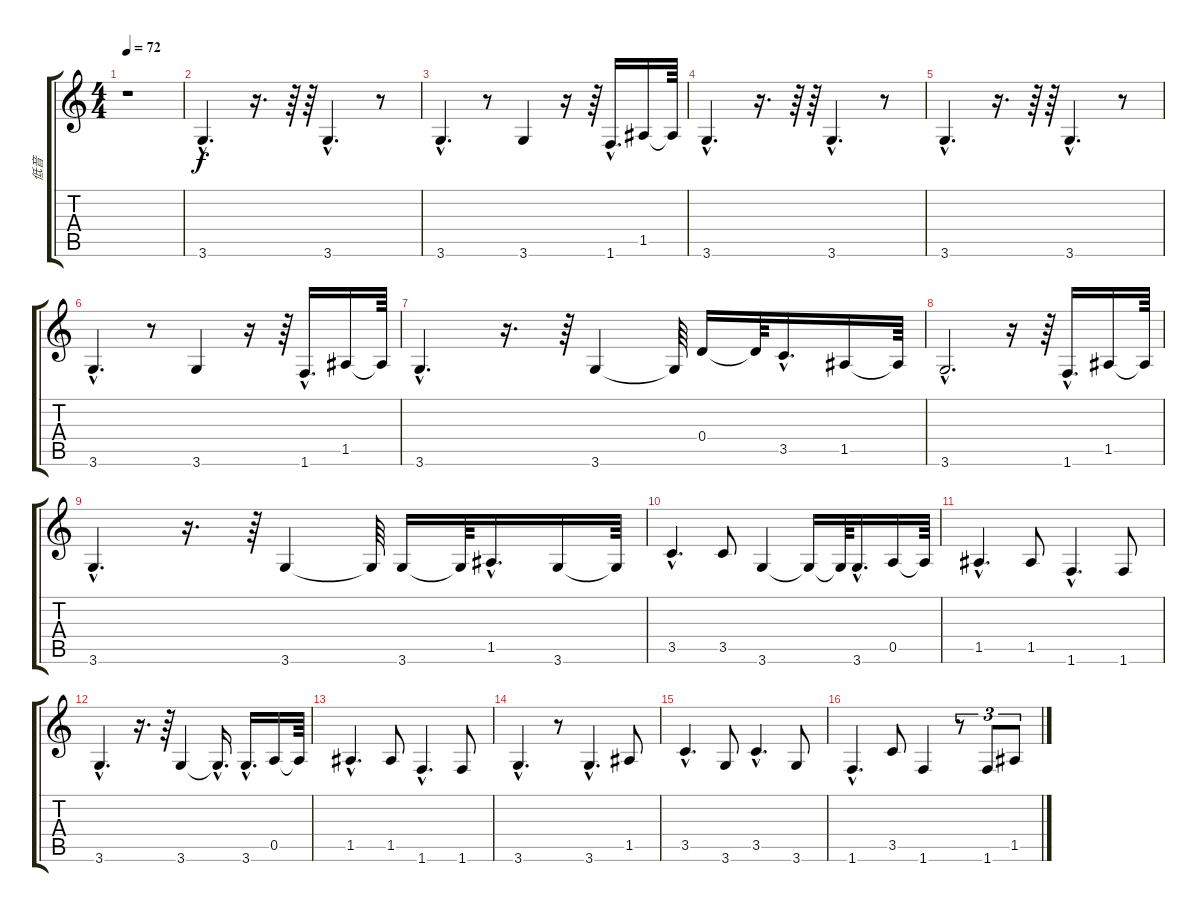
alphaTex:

\track ("低音" "低音") {instrument acousticguitarsteel}
\staff {score tabs}
\tuning (E4 B3 G3 D3 A2 E2) {hide}
\ts (4 4)
\tempo 72
\clef g2
\ks c
r.1{dy f instrument acousticguitarsteel} |
3.6{hac}.4{d} r.16{d} r.64 r.64 3.6{hac}.4{d} r.8 |
3.6{hac}.4{d} r.8 3.6.4 r.16 r.64 1.6{hac}.16{d} 1.5.16 1.5{t}.64 |
3.6{hac}.4{d} r.16{d} r.64 r.64 3.6{hac}.4{d} r.8 |
3.6{hac}.4{d} r.16{d} r.64 r.64 3.6{hac}.4{d} r.8 |
3.6{hac}.4{d} r.8 3.6.4 r.16 r.64 1.6{hac}.16{d} 1.5.16 1.5{t}.64 |
3.6{hac}.4{d} r.16{d} r.64 3.6.4 3.6{t}.64 0.4.16 0.4{t}.64 3.5{hac}.16{d} 1.5.16 1.5{t}.64 |
3.6{hac}.2{d} r.16 r.64 1.6{hac}.16{d} 1.5.16 1.5{t}.64 |
3.6{hac}.4{d} r.16{d} r.64 3.6.4 3.6{t}.64 3.6.16 3.6{t}.64 1.5{hac}.16{d} 3.6.16 3.6{t}.64 |
3.5{hac}.4{d} 3.5.8 3.6.4 3.6{t}.16 3.6{t}.64 3.6{hac}.16{d} 0.5.16 0.5{t}.64 |
1.5{hac}.4{d} 1.5.8 1.6{hac}.4{d} 1.6.8 |
3.6{hac}.4{d} r.16{d} r.64 3.6.4 3.6{hac t}.16{d} 3.6{hac}.16{d} 0.5.16 0.5{t}.64 |
1.5{hac}.4{d} 1.5.8 1.6{hac}.4{d} 1.6.8 |
3.6{hac}.4{d} r.8 3.6{hac}.4{d} 1.5.8 |
3.5{hac}.4{d} 3.6.8 3.5{hac}.4{d} 3.6.8 |
1.6{hac}.4{d} 3.5.8 1.6.4 r.8{tu (3 2)} 1.6.8{tu (3 2)} 1.5.8{tu (3 2)}
